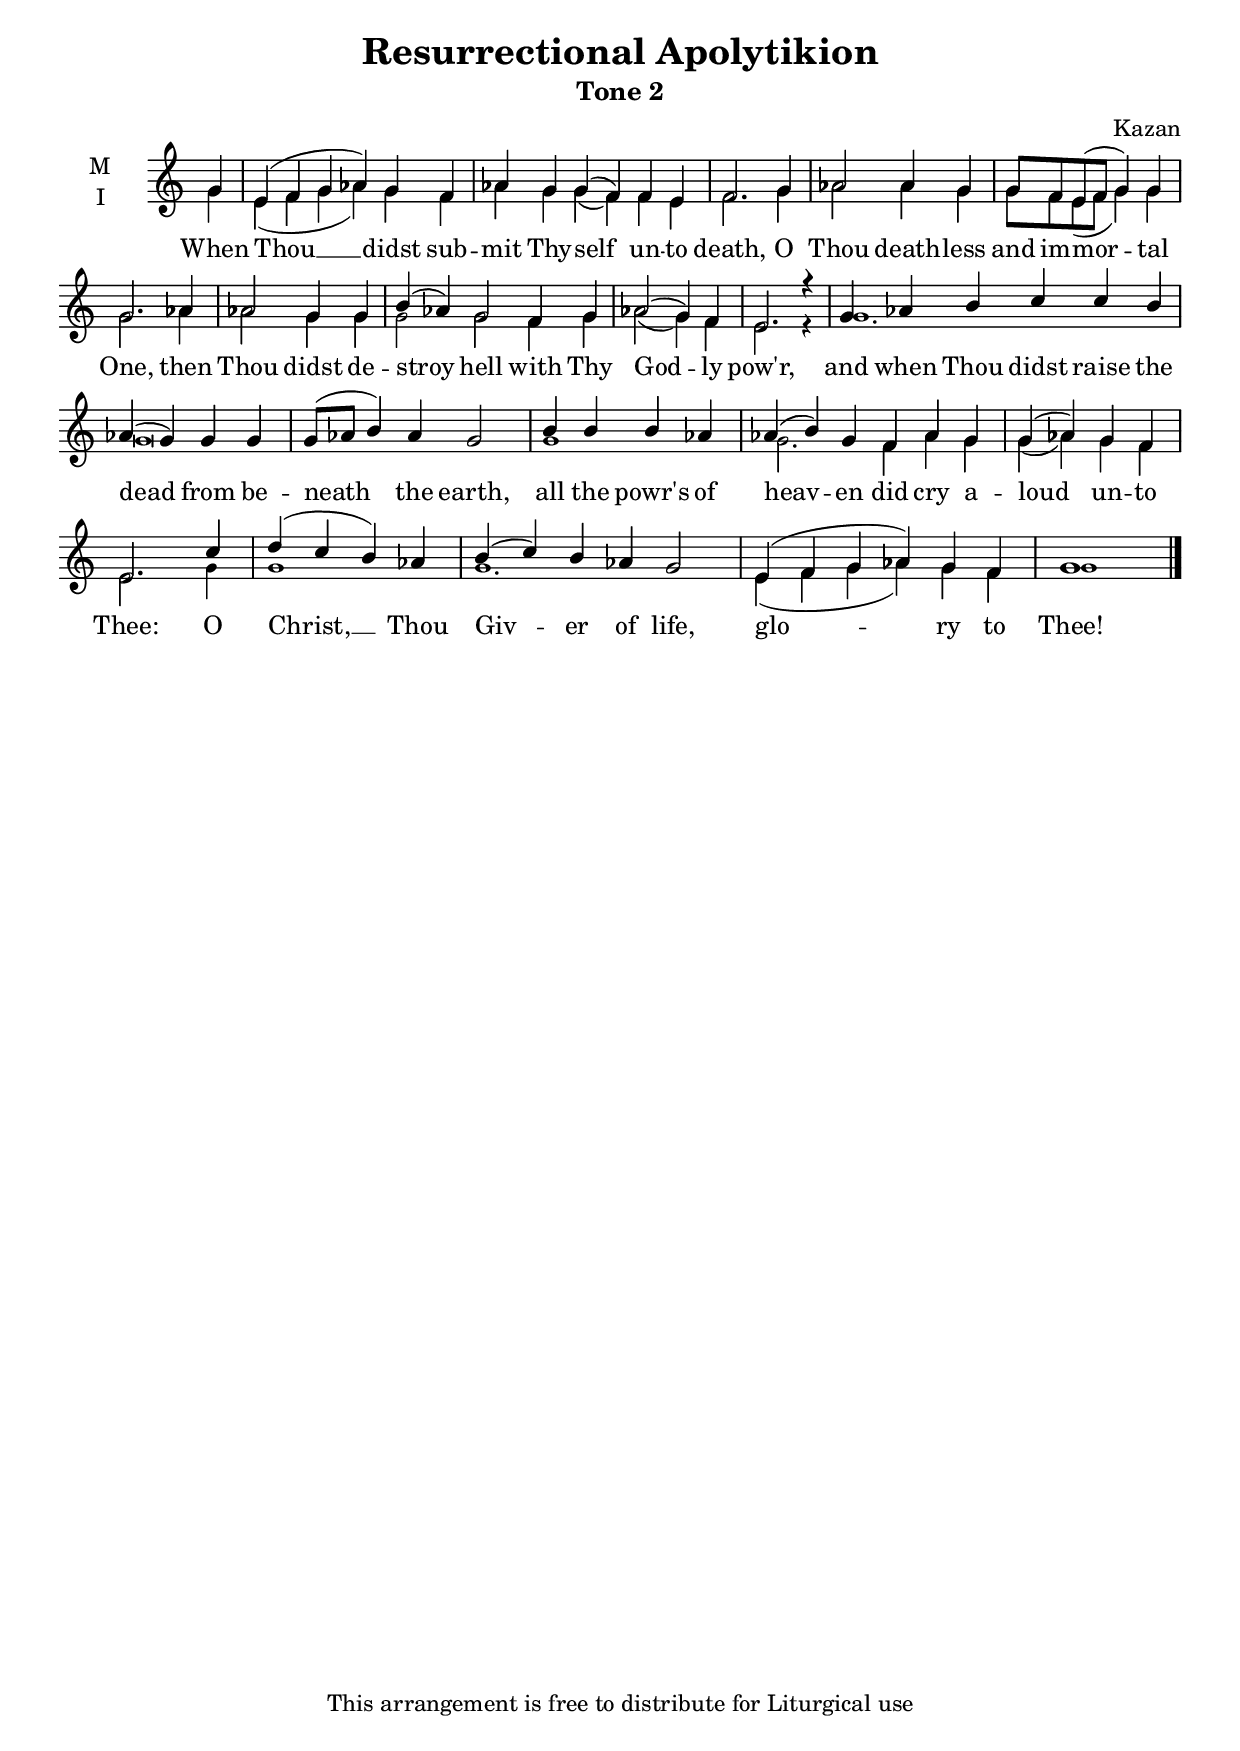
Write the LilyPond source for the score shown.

\version "2.18.2"

\header {
  title = "Resurrectional Apolytikion"
  subtitle = "Tone 2"
  subsubtitle = ""
  composer = "Kazan"
  arranger = ""
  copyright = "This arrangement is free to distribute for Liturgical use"
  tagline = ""
}
\version "2.18.2"

fourbm=\set Timing.measureLength = #(ly:make-moment 4/4)
fivebm=\set Timing.measureLength = #(ly:make-moment 5/4)
sixbm=\set Timing.measureLength = #(ly:make-moment 6/4)

global = {
  \time 6/4 % Starts with
  \key c \major
}

lyricText = \lyricmode {
  When Thou __ didst sub -- mit Thy -- self un -- to death,
  O Thou death -- less and im -- mor -- tal One,
  then Thou didst de -- stroy hell with Thy God -- ly pow'r,
  and when Thou didst raise the dead from be -- neath the earth,
  all the powr's of heav -- en did cry a -- loud un -- to Thee:
  O Christ, __ Thou Giv -- er of life,
  glo -- ry to Thee!
}

melody = \relative g' {
  \global % Leave these here for key to display
  \partial 4 g4 | e( f g aes) g f aes g g( f) f e f2.
  \fourbm \partial 4 g4 aes2 aes4 g g8 f e( f g4) g g2.
  aes4 aes2 g4 g \sixbm b( aes) g2 f4 g \fourbm aes2( g4) f e2. r4
  \sixbm g4 aes b c c b \fourbm aes( g) g g \fivebm g8( aes b4) aes g2
  \fourbm b4 b b aes \sixbm aes( b) g f aes g \fourbm g( aes) g f e2.
  c'4 d( c b) aes \sixbm b( c) b aes g2
  e4( f g aes) g f \fourbm g1 \bar"|."
}

ison = \relative g' {
  \global % Leave these here for key to display
  \tiny
  \partial 4 g4 | e( f g aes) g f aes g g( f) f e f2.
  \partial 4 g4 aes2 aes4 g g8 f e( f g4) g g2.
  aes4 aes2 g4 g g2 g2 f4 g aes2( g4) f e2. r4
  g1.g\breve s4 g1 g2. f4 aes g g( aes) g f e2.
  g4 g1 g1.
  e4( f g aes) g f g1
}

\score {
  \new ChoirStaff <<
    \new Staff \with {
      midiInstrument = "choir aahs"
      instrumentName = \markup \center-column { M I }
    } <<
      \new Voice = "melody" { \voiceOne \melody }
      \new Voice = "ison" { \voiceTwo \ison }
    >>
    \new Lyrics \with {
      \override VerticalAxisGroup #'staff-affinity = #CENTER
    } \lyricsto "melody" \lyricText

  >>
  \layout {
    \context {
      \Staff
      \remove "Time_signature_engraver"
    }
    \context {
      \Score
      \omit BarNumber
    }
  }
  \midi { \tempo 4 = 200
          \context {
            \Voice
            \remove "Dynamic_performer"
    }
  }
}

